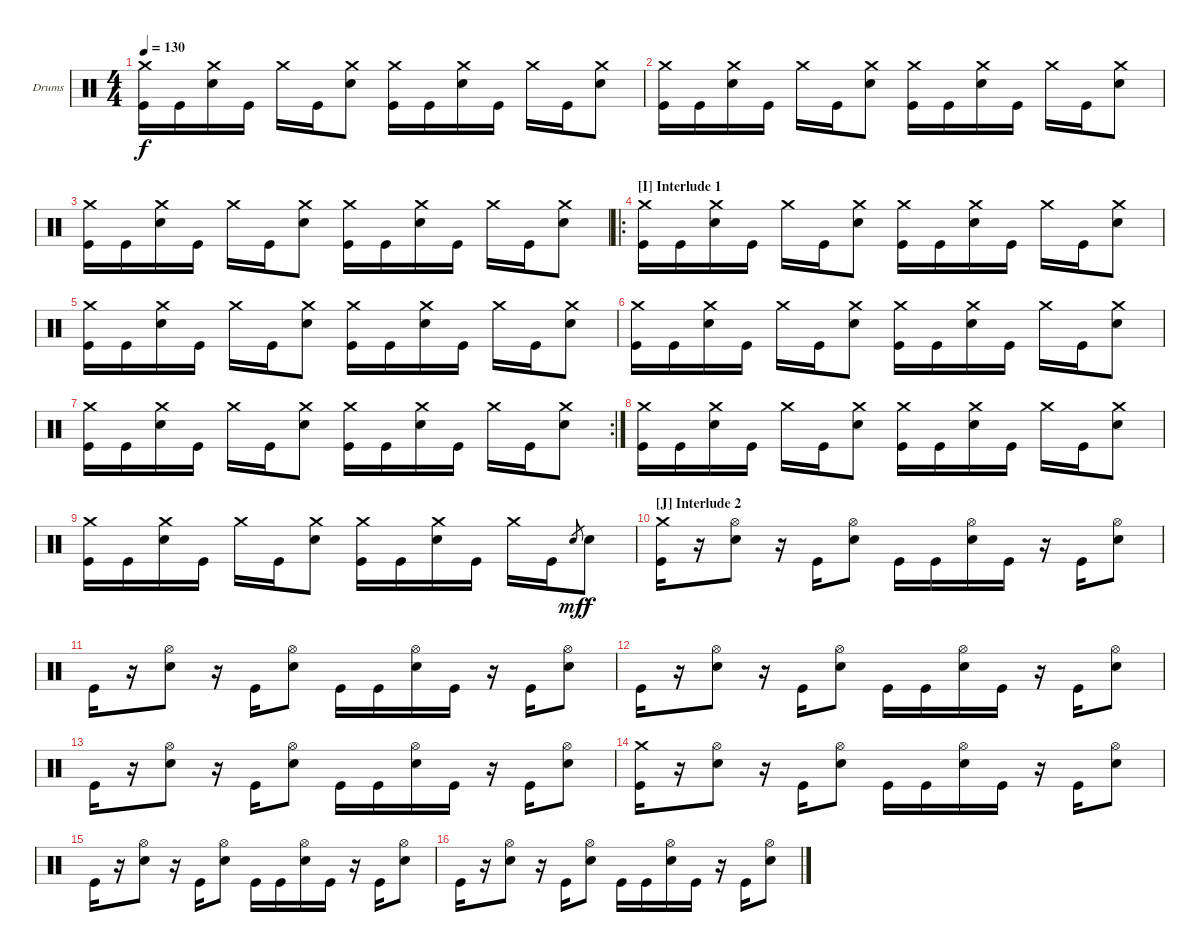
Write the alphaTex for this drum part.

\bracketExtendMode groupsimilarinstruments
\firstSystemTrackNameOrientation horizontal
\otherSystemsTrackNameOrientation horizontal
\track ("Drums (Lars Ulrich)" "Drums") {instrument percussion}
\staff {score}
\articulation defaults
\ts (4 4)
\tempo 130
\clef neutral
\ks c
("Kick (hit)" "Crash medium (hit)").16{dy f} "Kick (hit)".16 ("Snare (hit) 2" "Crash medium (hit)").16 "Kick (hit)".16 "Crash medium (hit)".16 "Kick (hit)".16 ("Snare (hit) 2" "Crash medium (hit)").8 ("Kick (hit)" "Crash medium (hit)").16 "Kick (hit)".16 ("Snare (hit) 2" "Crash medium (hit)").16 "Kick (hit)".16 "Crash medium (hit)".16 "Kick (hit)".16 ("Snare (hit) 2" "Crash medium (hit)").8 |
("Kick (hit)" "Crash medium (hit)").16 "Kick (hit)".16 ("Snare (hit) 2" "Crash medium (hit)").16 "Kick (hit)".16 "Crash medium (hit)".16 "Kick (hit)".16 ("Snare (hit) 2" "Crash medium (hit)").8 ("Kick (hit)" "Crash medium (hit)").16 "Kick (hit)".16 ("Snare (hit) 2" "Crash medium (hit)").16 "Kick (hit)".16 "Crash medium (hit)".16 "Kick (hit)".16 ("Snare (hit) 2" "Crash medium (hit)").8 |
("Kick (hit)" "Crash medium (hit)").16 "Kick (hit)".16 ("Snare (hit) 2" "Crash medium (hit)").16 "Kick (hit)".16 "Crash medium (hit)".16 "Kick (hit)".16 ("Snare (hit) 2" "Crash medium (hit)").8 ("Kick (hit)" "Crash medium (hit)").16 "Kick (hit)".16 ("Snare (hit) 2" "Crash medium (hit)").16 "Kick (hit)".16 "Crash medium (hit)".16 "Kick (hit)".16 ("Snare (hit) 2" "Crash medium (hit)").8 |
\ro
\section ("I" "Interlude 1")
("Kick (hit)" "Crash medium (hit)").16 "Kick (hit)".16 ("Snare (hit) 2" "Crash medium (hit)").16 "Kick (hit)".16 "Crash medium (hit)".16 "Kick (hit)".16 ("Snare (hit) 2" "Crash medium (hit)").8 ("Kick (hit)" "Crash medium (hit)").16 "Kick (hit)".16 ("Snare (hit) 2" "Crash medium (hit)").16 "Kick (hit)".16 "Crash medium (hit)".16 "Kick (hit)".16 ("Snare (hit) 2" "Crash medium (hit)").8 |
("Kick (hit)" "Crash medium (hit)").16 "Kick (hit)".16 ("Snare (hit) 2" "Crash medium (hit)").16 "Kick (hit)".16 "Crash medium (hit)".16 "Kick (hit)".16 ("Snare (hit) 2" "Crash medium (hit)").8 ("Kick (hit)" "Crash medium (hit)").16 "Kick (hit)".16 ("Snare (hit) 2" "Crash medium (hit)").16 "Kick (hit)".16 "Crash medium (hit)".16 "Kick (hit)".16 ("Snare (hit) 2" "Crash medium (hit)").8 |
("Kick (hit)" "Crash medium (hit)").16 "Kick (hit)".16 ("Snare (hit) 2" "Crash medium (hit)").16 "Kick (hit)".16 "Crash medium (hit)".16 "Kick (hit)".16 ("Snare (hit) 2" "Crash medium (hit)").8 ("Kick (hit)" "Crash medium (hit)").16 "Kick (hit)".16 ("Snare (hit) 2" "Crash medium (hit)").16 "Kick (hit)".16 "Crash medium (hit)".16 "Kick (hit)".16 ("Snare (hit) 2" "Crash medium (hit)").8 |
\rc 2
("Kick (hit)" "Crash medium (hit)").16 "Kick (hit)".16 ("Snare (hit) 2" "Crash medium (hit)").16 "Kick (hit)".16 "Crash medium (hit)".16 "Kick (hit)".16 ("Snare (hit) 2" "Crash medium (hit)").8 ("Kick (hit)" "Crash medium (hit)").16 "Kick (hit)".16 ("Snare (hit) 2" "Crash medium (hit)").16 "Kick (hit)".16 "Crash medium (hit)".16 "Kick (hit)".16 ("Snare (hit) 2" "Crash medium (hit)").8 |
("Kick (hit)" "Crash medium (hit)").16 "Kick (hit)".16 ("Snare (hit) 2" "Crash medium (hit)").16 "Kick (hit)".16 "Crash medium (hit)".16 "Kick (hit)".16 ("Snare (hit) 2" "Crash medium (hit)").8 ("Kick (hit)" "Crash medium (hit)").16 "Kick (hit)".16 ("Snare (hit) 2" "Crash medium (hit)").16 "Kick (hit)".16 "Crash medium (hit)".16 "Kick (hit)".16 ("Snare (hit) 2" "Crash medium (hit)").8 |
("Kick (hit)" "Crash medium (hit)").16 "Kick (hit)".16 ("Snare (hit) 2" "Crash medium (hit)").16 "Kick (hit)".16 "Crash medium (hit)".16 "Kick (hit)".16 ("Snare (hit) 2" "Crash medium (hit)").8 ("Kick (hit)" "Crash medium (hit)").16 "Kick (hit)".16 ("Snare (hit) 2" "Crash medium (hit)").16 "Kick (hit)".16 "Crash medium (hit)".16 "Kick (hit)".16 "Snare (hit) 2".8{gr dy mf} "Snare (hit) 2".8{dy f} |
\section ("J" "Interlude 2")
("Kick (hit)" "Crash medium (hit)").16 r.16 ("Snare (hit) 2" "Hi-Hat (open)").8 r.16 "Kick (hit)".16 ("Snare (hit) 2" "Hi-Hat (open)").8 "Kick (hit)".16 "Kick (hit)".16 ("Snare (hit) 2" "Hi-Hat (open)").16 "Kick (hit)".16 r.16 "Kick (hit)".16 ("Snare (hit) 2" "Hi-Hat (open)").8 |
"Kick (hit)".16 r.16 ("Snare (hit) 2" "Hi-Hat (open)").8 r.16 "Kick (hit)".16 ("Snare (hit) 2" "Hi-Hat (open)").8 "Kick (hit)".16 "Kick (hit)".16 ("Snare (hit) 2" "Hi-Hat (open)").16 "Kick (hit)".16 r.16 "Kick (hit)".16 ("Snare (hit) 2" "Hi-Hat (open)").8 |
"Kick (hit)".16 r.16 ("Snare (hit) 2" "Hi-Hat (open)").8 r.16 "Kick (hit)".16 ("Snare (hit) 2" "Hi-Hat (open)").8 "Kick (hit)".16 "Kick (hit)".16 ("Snare (hit) 2" "Hi-Hat (open)").16 "Kick (hit)".16 r.16 "Kick (hit)".16 ("Snare (hit) 2" "Hi-Hat (open)").8 |
"Kick (hit)".16 r.16 ("Snare (hit) 2" "Hi-Hat (open)").8 r.16 "Kick (hit)".16 ("Snare (hit) 2" "Hi-Hat (open)").8 "Kick (hit)".16 "Kick (hit)".16 ("Snare (hit) 2" "Hi-Hat (open)").16 "Kick (hit)".16 r.16 "Kick (hit)".16 ("Snare (hit) 2" "Hi-Hat (open)").8 |
("Kick (hit)" "Crash medium (hit)").16 r.16 ("Snare (hit) 2" "Hi-Hat (open)").8 r.16 "Kick (hit)".16 ("Snare (hit) 2" "Hi-Hat (open)").8 "Kick (hit)".16 "Kick (hit)".16 ("Snare (hit) 2" "Hi-Hat (open)").16 "Kick (hit)".16 r.16 "Kick (hit)".16 ("Snare (hit) 2" "Hi-Hat (open)").8 |
"Kick (hit)".16 r.16 ("Snare (hit) 2" "Hi-Hat (open)").8 r.16 "Kick (hit)".16 ("Snare (hit) 2" "Hi-Hat (open)").8 "Kick (hit)".16 "Kick (hit)".16 ("Snare (hit) 2" "Hi-Hat (open)").16 "Kick (hit)".16 r.16 "Kick (hit)".16 ("Snare (hit) 2" "Hi-Hat (open)").8 |
"Kick (hit)".16 r.16 ("Snare (hit) 2" "Hi-Hat (open)").8 r.16 "Kick (hit)".16 ("Snare (hit) 2" "Hi-Hat (open)").8 "Kick (hit)".16 "Kick (hit)".16 ("Snare (hit) 2" "Hi-Hat (open)").16 "Kick (hit)".16 r.16 "Kick (hit)".16 ("Snare (hit) 2" "Hi-Hat (open)").8
